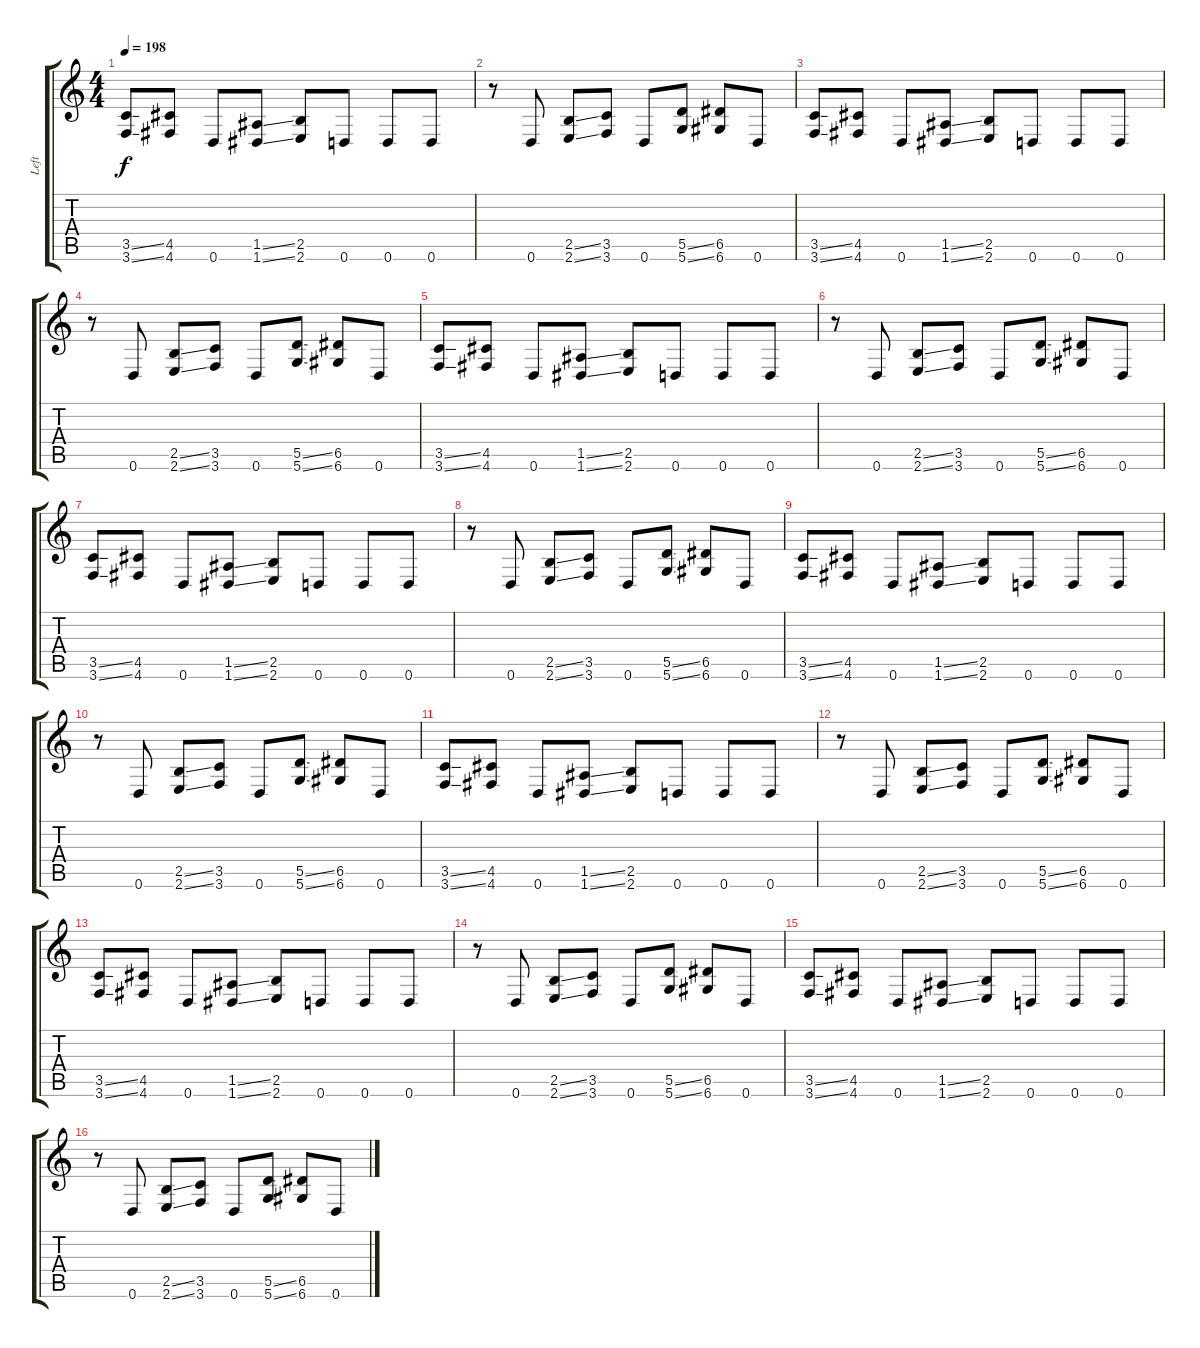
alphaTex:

\track ("Left" "Left") {instrument distortionguitar}
\staff {score tabs}
\tuning (E4 B3 G3 D3 A2 D2) {hide}
\ts (4 4)
\tempo 198
\clef g2
\ks c
(3.5{ss} 3.6{ss}).8{dy f} (4.5 4.6).8 0.6.8 (1.5{ss} 1.6{ss}).8 (2.5 2.6).8 0.6.8 0.6.8 0.6.8 |
r.8 0.6.8 (2.5{ss} 2.6{ss}).8 (3.5 3.6).8 0.6.8 (5.5{ss} 5.6{ss}).8 (6.5 6.6).8 0.6.8 |
(3.5{ss} 3.6{ss}).8 (4.5 4.6).8 0.6.8 (1.5{ss} 1.6{ss}).8 (2.5 2.6).8 0.6.8 0.6.8 0.6.8 |
r.8 0.6.8 (2.5{ss} 2.6{ss}).8 (3.5 3.6).8 0.6.8 (5.5{ss} 5.6{ss}).8 (6.5 6.6).8 0.6.8 |
(3.5{ss} 3.6{ss}).8 (4.5 4.6).8 0.6.8 (1.5{ss} 1.6{ss}).8 (2.5 2.6).8 0.6.8 0.6.8 0.6.8 |
r.8 0.6.8 (2.5{ss} 2.6{ss}).8 (3.5 3.6).8 0.6.8 (5.5{ss} 5.6{ss}).8 (6.5 6.6).8 0.6.8 |
(3.5{ss} 3.6{ss}).8 (4.5 4.6).8 0.6.8 (1.5{ss} 1.6{ss}).8 (2.5 2.6).8 0.6.8 0.6.8 0.6.8 |
r.8 0.6.8 (2.5{ss} 2.6{ss}).8 (3.5 3.6).8 0.6.8 (5.5{ss} 5.6{ss}).8 (6.5 6.6).8 0.6.8 |
(3.5{ss} 3.6{ss}).8 (4.5 4.6).8 0.6.8 (1.5{ss} 1.6{ss}).8 (2.5 2.6).8 0.6.8 0.6.8 0.6.8 |
r.8 0.6.8 (2.5{ss} 2.6{ss}).8 (3.5 3.6).8 0.6.8 (5.5{ss} 5.6{ss}).8 (6.5 6.6).8 0.6.8 |
(3.5{ss} 3.6{ss}).8 (4.5 4.6).8 0.6.8 (1.5{ss} 1.6{ss}).8 (2.5 2.6).8 0.6.8 0.6.8 0.6.8 |
r.8 0.6.8 (2.5{ss} 2.6{ss}).8 (3.5 3.6).8 0.6.8 (5.5{ss} 5.6{ss}).8 (6.5 6.6).8 0.6.8 |
(3.5{ss} 3.6{ss}).8 (4.5 4.6).8 0.6.8 (1.5{ss} 1.6{ss}).8 (2.5 2.6).8 0.6.8 0.6.8 0.6.8 |
r.8 0.6.8 (2.5{ss} 2.6{ss}).8 (3.5 3.6).8 0.6.8 (5.5{ss} 5.6{ss}).8 (6.5 6.6).8 0.6.8 |
(3.5{ss} 3.6{ss}).8 (4.5 4.6).8 0.6.8 (1.5{ss} 1.6{ss}).8 (2.5 2.6).8 0.6.8 0.6.8 0.6.8 |
r.8 0.6.8 (2.5{ss} 2.6{ss}).8 (3.5 3.6).8 0.6.8 (5.5{ss} 5.6{ss}).8 (6.5 6.6).8 0.6.8
